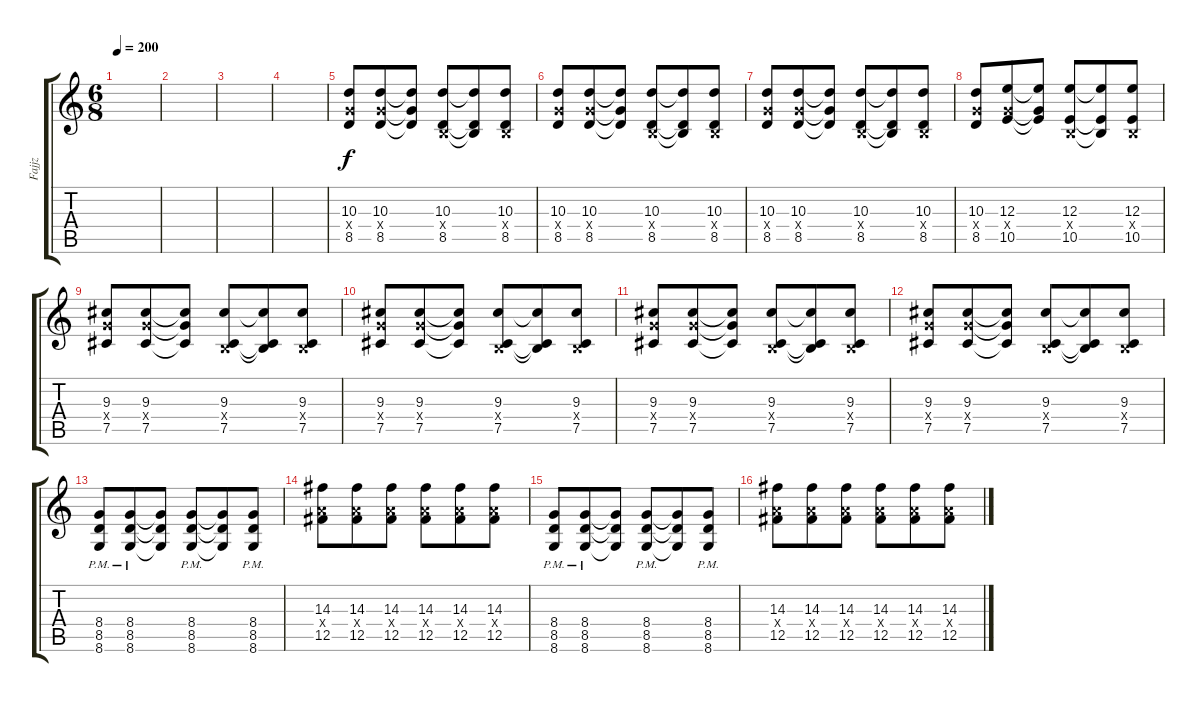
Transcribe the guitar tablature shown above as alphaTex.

\track ("Fajjz" "Fajjz") {instrument distortionguitar}
\staff {score tabs}
\tuning (Db4 Ab3 E3 B2 Gb2 B1) {hide}
\ts (6 8)
\tempo 200
\clef g2
\ks c
|
|
|
|
(10.3 8.4{x} 8.5).8 (10.3 8.4{x} 8.5).8 (10.3{t} 8.4{t} 8.5{t}).8 (10.3 0.4{x} 8.5).8 (10.3{t} 0.4{t} 8.5{t}).8 (10.3 0.4{x} 8.5).8 |
(10.3 8.4{x} 8.5).8 (10.3 8.4{x} 8.5).8 (10.3{t} 8.4{t} 8.5{t}).8 (10.3 0.4{x} 8.5).8 (10.3{t} 0.4{t} 8.5{t}).8 (10.3 0.4{x} 8.5).8 |
(10.3 8.4{x} 8.5).8 (10.3 8.4{x} 8.5).8 (10.3{t} 8.4{t} 8.5{t}).8 (10.3 0.4{x} 8.5).8 (10.3{t} 0.4{t} 8.5{t}).8 (10.3 0.4{x} 8.5).8 |
(10.3 8.4{x} 8.5).8 (12.3 8.4{x} 10.5).8 (12.3{t} 8.4{t} 10.5{t}).8 (12.3 0.4{x} 10.5).8 (12.3{t} 0.4{t} 10.5{t}).8 (12.3 0.4{x} 10.5).8 |
(9.3 8.4{x} 7.5).8 (9.3 8.4{x} 7.5).8 (9.3{t} 8.4{t} 7.5{t}).8 (9.3 0.4{x} 7.5).8 (9.3{t} 0.4{t} 7.5{t}).8 (9.3 0.4{x} 7.5).8 |
(9.3 8.4{x} 7.5).8 (9.3 8.4{x} 7.5).8 (9.3{t} 8.4{t} 7.5{t}).8 (9.3 0.4{x} 7.5).8 (9.3{t} 0.4{t} 7.5{t}).8 (9.3 0.4{x} 7.5).8 |
(9.3 8.4{x} 7.5).8 (9.3 8.4{x} 7.5).8 (9.3{t} 8.4{t} 7.5{t}).8 (9.3 0.4{x} 7.5).8 (9.3{t} 0.4{t} 7.5{t}).8 (9.3 0.4{x} 7.5).8 |
(9.3 8.4{x} 7.5).8 (9.3 8.4{x} 7.5).8 (9.3{t} 8.4{t} 7.5{t}).8 (9.3 0.4{x} 7.5).8 (9.3{t} 0.4{t} 7.5{t}).8 (9.3 0.4{x} 7.5).8 |
(8.4{pm} 8.5{pm} 8.6{pm}).8 (8.4{pm} 8.5{pm} 8.6{pm}).8 (8.4{t} 8.5{t} 8.6{t}).8 (8.4{pm} 8.5{pm} 8.6{pm}).8 (8.4{t} 8.5{t} 8.6{t}).8 (8.4{pm} 8.5{pm} 8.6{pm}).8 |
(14.3 10.4{x} 12.5).8 (14.3 10.4{x} 12.5).8 (14.3 10.4{x} 12.5).8 (14.3 10.4{x} 12.5).8 (14.3 10.4{x} 12.5).8 (14.3 10.4{x} 12.5).8 |
(8.4{pm} 8.5{pm} 8.6{pm}).8 (8.4{pm} 8.5{pm} 8.6{pm}).8 (8.4{t} 8.5{t} 8.6{t}).8 (8.4{pm} 8.5{pm} 8.6{pm}).8 (8.4{t} 8.5{t} 8.6{t}).8 (8.4{pm} 8.5{pm} 8.6{pm}).8 |
(14.3 10.4{x} 12.5).8 (14.3 10.4{x} 12.5).8 (14.3 10.4{x} 12.5).8 (14.3 10.4{x} 12.5).8 (14.3 10.4{x} 12.5).8 (14.3 10.4{x} 12.5).8
